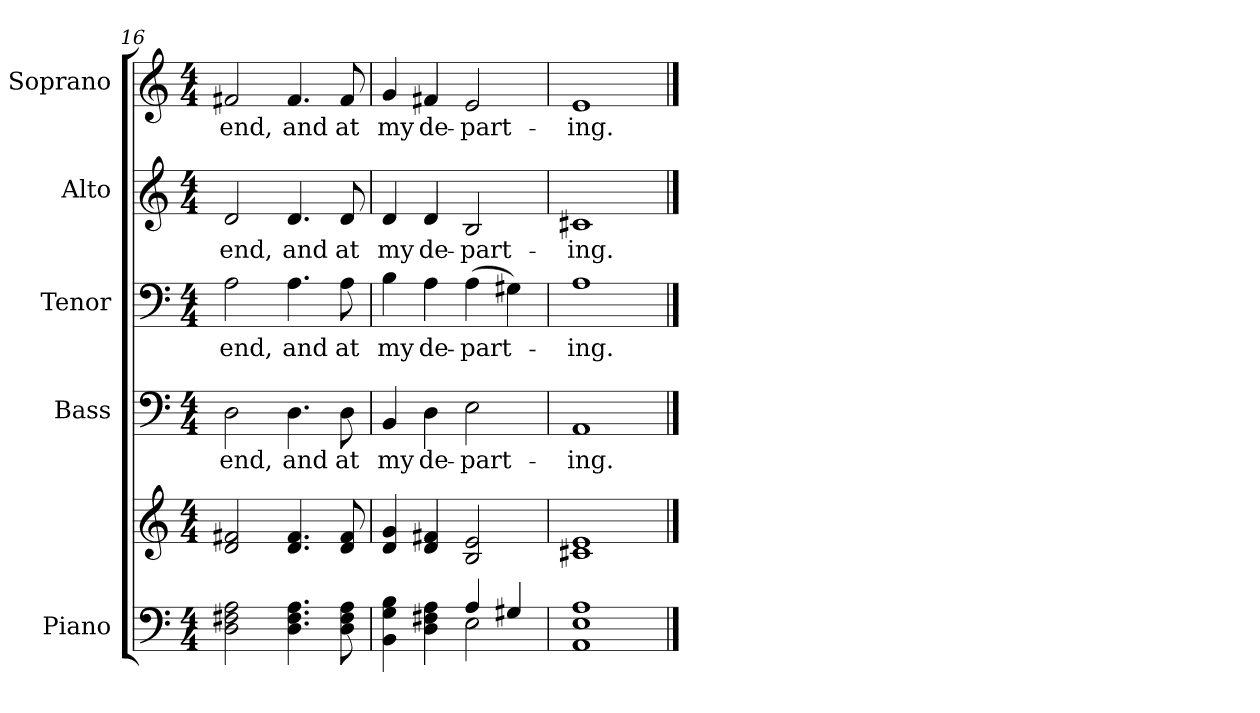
**kern	**kern	**kern	**text	**kern	**text	**kern	**text	**kern	**text
*part5	*part5	*part4	*part4	*part3	*part3	*part2	*part2	*part1	*part1
*staff6	*staff5	*staff4	*staff4	*staff3	*staff3	*staff2	*staff2	*staff1	*staff1
*I"Piano	*	*I"Bass	*	*I"Tenor	*	*I"Alto	*	*I"Soprano	*
*I'Pno.	*	*I'B.	*	*I'T.	*	*I'A.	*	*I'S.	*
!!LO:PB:g=z
*clefF4	*clefG2	*clefF4	*	*clefF4	*	*clefG2	*	*clefG2	*
*k[]	*k[]	*k[]	*	*k[]	*	*k[]	*	*k[]	*
*C:	*C:	*C:	*	*C:	*	*C:	*	*C:	*
*M4/4	*M4/4	*M4/4	*	*M4/4	*	*M4/4	*	*M4/4	*
=16	=16	=16	=16	=16	=16	=16	=16	=16	=16
!	!	!	!LO:LY:b:color=#000000	!	!	!	!	!	!
!	!	!	!	!	!LO:LY:b:color=#000000	!	!	!	!
!	!	!	!	!	!	!	!LO:LY:b:color=#000000	!	!
!	!	!	!	!	!	!	!	!	!LO:LY:b:color=#000000
2Di\ 2F#Xi 2Ai	2di/ 2f#Xi	2Di\	end,	2Ai\	end,	2di/	end,	2f#Xi/	end,
!	!	!	!LO:LY:b:color=#000000	!	!	!	!	!	!
!	!	!	!	!	!LO:LY:b:color=#000000	!	!	!	!
!	!	!	!	!	!	!	!LO:LY:b:color=#000000	!	!
!	!	!	!	!	!	!	!	!	!LO:LY:b:color=#000000
4.Di\ 4.F#i 4.Ai	4.di/ 4.f#i	4.Di\	and	4.Ai\	and	4.di/	and	4.f#i/	and
!	!	!	!LO:LY:b:color=#000000	!	!	!	!	!	!
!	!	!	!	!	!LO:LY:b:color=#000000	!	!	!	!
!	!	!	!	!	!	!	!LO:LY:b:color=#000000	!	!
!	!	!	!	!	!	!	!	!	!LO:LY:b:color=#000000
8Di\ 8F#i 8Ai	8di/ 8f#i	8Di\	at	8Ai\	at	8di/	at	8f#i/	at
=17	=17	=17	=17	=17	=17	=17	=17	=17	=17
*^	*	*	*	*	*	*	*	*	*
*	*^	*	*	*	*	*	*	*	*	*
!	!	!	!	!	!LO:LY:b:color=#000000	!	!	!	!	!	!
!	!	!	!	!	!	!	!LO:LY:b:color=#000000	!	!	!	!
!	!	!	!	!	!	!	!	!	!LO:LY:b:color=#000000	!	!
!	!	!	!	!	!	!	!	!	!	!	!LO:LY:b:color=#000000
4BBi\ 4Gi 4Bi	2ryy	2ryy	4di/ 4gi	4BBi/	my	4Bi\	my	4di/	my	4gi/	my
!	!	!	!	!	!LO:LY:b:color=#000000	!	!	!	!	!	!
!	!	!	!	!	!	!	!LO:LY:b:color=#000000	!	!	!	!
!	!	!	!	!	!	!	!	!	!LO:LY:b:color=#000000	!	!
!	!	!	!	!	!	!	!	!	!	!	!LO:LY:b:color=#000000
4Di\ 4F#Xi 4Ai	.	.	4di/ 4f#Xi	4Di\	de-	4Ai\	de-	4di/	de-	4f#Xi/	de-
!	!	!	!	!	!LO:LY:b:color=#000000	!	!	!	!	!	!
!	!	!	!	!	!	!	!LO:LY:b:color=#000000	!	!	!	!
!	!	!	!	!	!	!	!	!	!LO:LY:b:color=#000000	!	!
!	!	!	!	!	!	!	!	!	!	!	!LO:LY:b:color=#000000
2ryy	2Ei\	4Ai/	2Bi/ 2ei	2Ei\	-part-	(4Ai\	-part-	2Bi/	-part-	2ei/	-part-
.	.	4G#Xi/	.	.	.	4G#Xi\)	.	.	.	.	.
*v	*v	*v	*	*	*	*	*	*	*	*	*
=18	=18	=18	=18	=18	=18	=18	=18	=18	=18
*^	*	*	*	*	*	*	*	*	*
*	*^	*	*	*	*	*	*	*	*	*
!	!	!	!	!	!LO:LY:b:color=#000000	!	!	!	!	!	!
*v	*v	*v	*	*	*	*	*	*	*	*	*
*^	*	*	*	*	*	*	*	*	*
*	*^	*	*	*	*	*	*	*	*	*
!	!	!	!	!	!	!	!LO:LY:b:color=#000000	!	!	!	!
*v	*v	*v	*	*	*	*	*	*	*	*	*
*^	*	*	*	*	*	*	*	*	*
*	*^	*	*	*	*	*	*	*	*	*
!	!	!	!	!	!	!	!	!	!LO:LY:b:color=#000000	!	!
*v	*v	*v	*	*	*	*	*	*	*	*	*
*^	*	*	*	*	*	*	*	*	*
*	*^	*	*	*	*	*	*	*	*	*
!	!	!	!	!	!	!	!	!	!	!	!LO:LY:b:color=#000000
*v	*v	*v	*	*	*	*	*	*	*	*	*
1AAi 1Ei 1Ai	1c#Xi 1ei	1AAi	-ing.	1Ai	-ing.	1c#Xi	-ing.	1ei	-ing.
==	==	==	==	==	==	==	==	==	==
*-	*-	*-	*-	*-	*-	*-	*-	*-	*-
